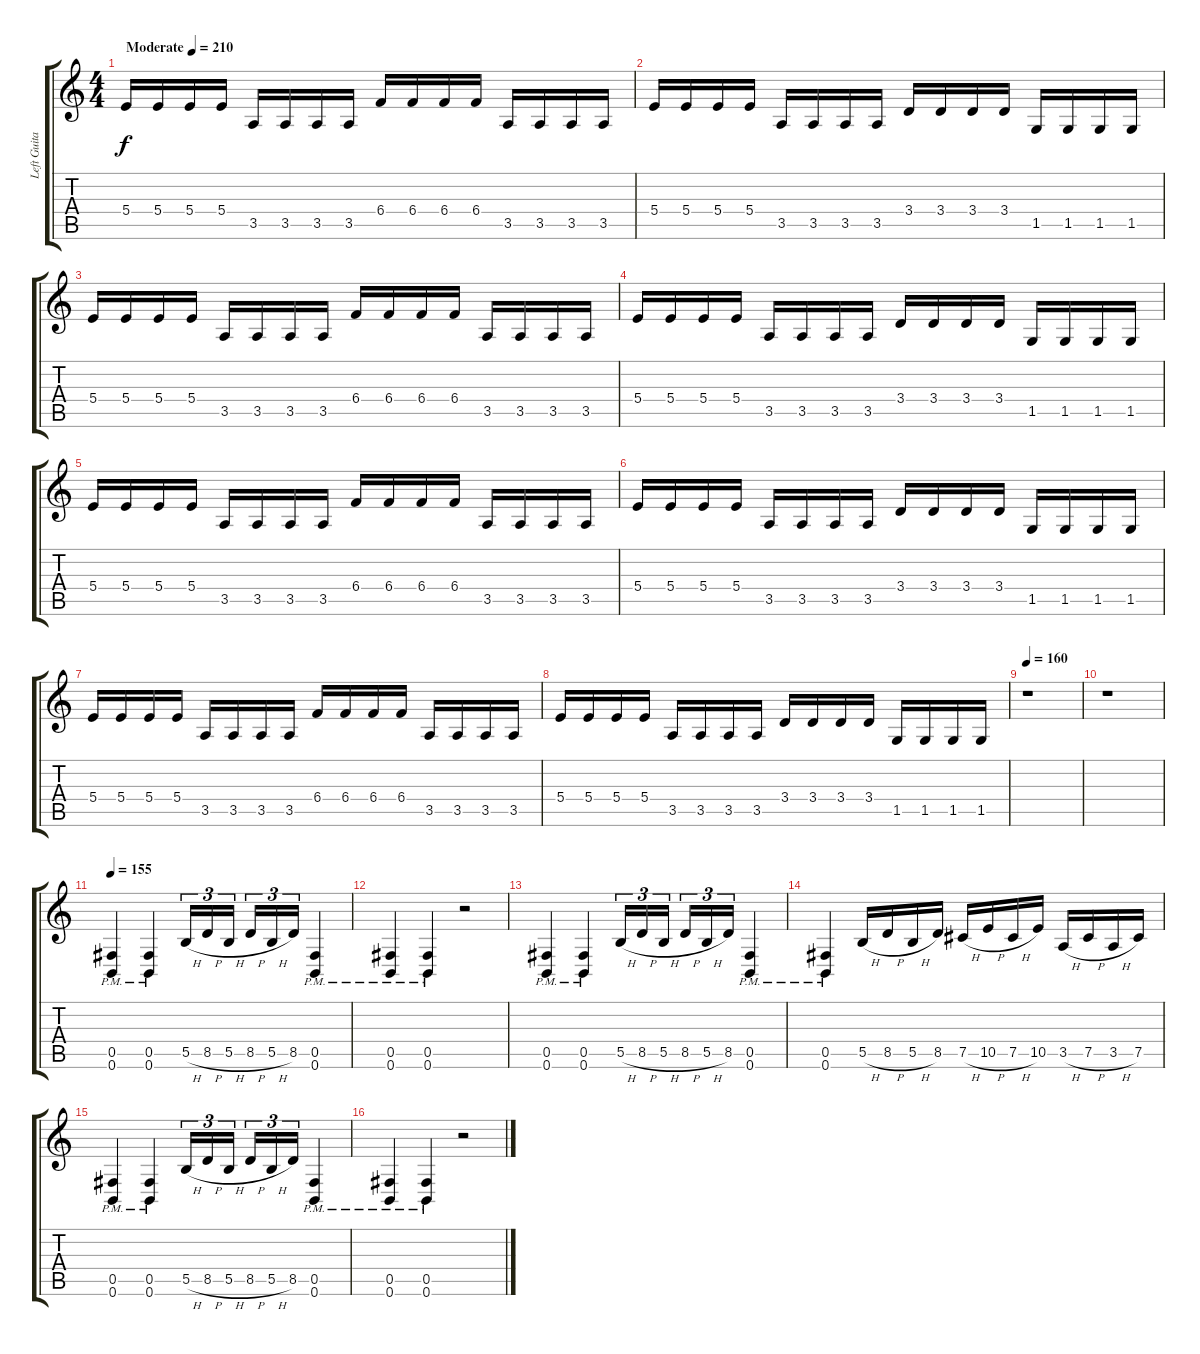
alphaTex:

\track ("Left Guitar" "Left Guita") {instrument distortionguitar}
\staff {score tabs}
\tuning (Db4 Ab3 E3 B2 Gb2 B1) {hide}
\ts (4 4)
\tempo (210 "Moderate")
\clef g2
\ks c
5.4.16{dy f instrument distortionguitar} 5.4.16 5.4.16 5.4.16 3.5.16 3.5.16 3.5.16 3.5.16 6.4.16 6.4.16 6.4.16 6.4.16 3.5.16 3.5.16 3.5.16 3.5.16 |
5.4.16 5.4.16 5.4.16 5.4.16 3.5.16 3.5.16 3.5.16 3.5.16 3.4.16 3.4.16 3.4.16 3.4.16 1.5.16 1.5.16 1.5.16 1.5.16 |
5.4.16 5.4.16 5.4.16 5.4.16 3.5.16 3.5.16 3.5.16 3.5.16 6.4.16 6.4.16 6.4.16 6.4.16 3.5.16 3.5.16 3.5.16 3.5.16 |
5.4.16 5.4.16 5.4.16 5.4.16 3.5.16 3.5.16 3.5.16 3.5.16 3.4.16 3.4.16 3.4.16 3.4.16 1.5.16 1.5.16 1.5.16 1.5.16 |
5.4.16 5.4.16 5.4.16 5.4.16 3.5.16 3.5.16 3.5.16 3.5.16 6.4.16 6.4.16 6.4.16 6.4.16 3.5.16 3.5.16 3.5.16 3.5.16 |
5.4.16 5.4.16 5.4.16 5.4.16 3.5.16 3.5.16 3.5.16 3.5.16 3.4.16 3.4.16 3.4.16 3.4.16 1.5.16 1.5.16 1.5.16 1.5.16 |
5.4.16 5.4.16 5.4.16 5.4.16 3.5.16 3.5.16 3.5.16 3.5.16 6.4.16 6.4.16 6.4.16 6.4.16 3.5.16 3.5.16 3.5.16 3.5.16 |
5.4.16 5.4.16 5.4.16 5.4.16 3.5.16 3.5.16 3.5.16 3.5.16 3.4.16 3.4.16 3.4.16 3.4.16 1.5.16 1.5.16 1.5.16 1.5.16 |
\tempo 160
r.1 |
r.1 |
\tempo 155
(0.5{pm} 0.6{pm}).4 (0.5{pm} 0.6{pm}).4 5.5{h}.16{tu (3 2)} 8.5{h}.16{tu (3 2)} 5.5{h}.16{tu (3 2) beam splitsecondary} 8.5{h}.16{tu (3 2)} 5.5{h}.16{tu (3 2)} 8.5.16{tu (3 2)} (0.5{pm} 0.6{pm}).4 |
(0.5{pm} 0.6{pm}).4 (0.5{pm} 0.6{pm}).4 r.2 |
(0.5{pm} 0.6{pm}).4 (0.5{pm} 0.6{pm}).4 5.5{h}.16{tu (3 2)} 8.5{h}.16{tu (3 2)} 5.5{h}.16{tu (3 2) beam splitsecondary} 8.5{h}.16{tu (3 2)} 5.5{h}.16{tu (3 2)} 8.5.16{tu (3 2)} (0.5{pm} 0.6{pm}).4 |
(0.5{pm} 0.6{pm}).4 5.5{h}.16 8.5{h}.16 5.5{h}.16 8.5.16 7.5{h}.16 10.5{h}.16 7.5{h}.16 10.5.16 3.5{h}.16 7.5{h}.16 3.5{h}.16 7.5.16 |
(0.5{pm} 0.6{pm}).4 (0.5{pm} 0.6{pm}).4 5.5{h}.16{tu (3 2)} 8.5{h}.16{tu (3 2)} 5.5{h}.16{tu (3 2) beam splitsecondary} 8.5{h}.16{tu (3 2)} 5.5{h}.16{tu (3 2)} 8.5.16{tu (3 2)} (0.5{pm} 0.6{pm}).4 |
(0.5{pm} 0.6{pm}).4 (0.5{pm} 0.6{pm}).4 r.2
